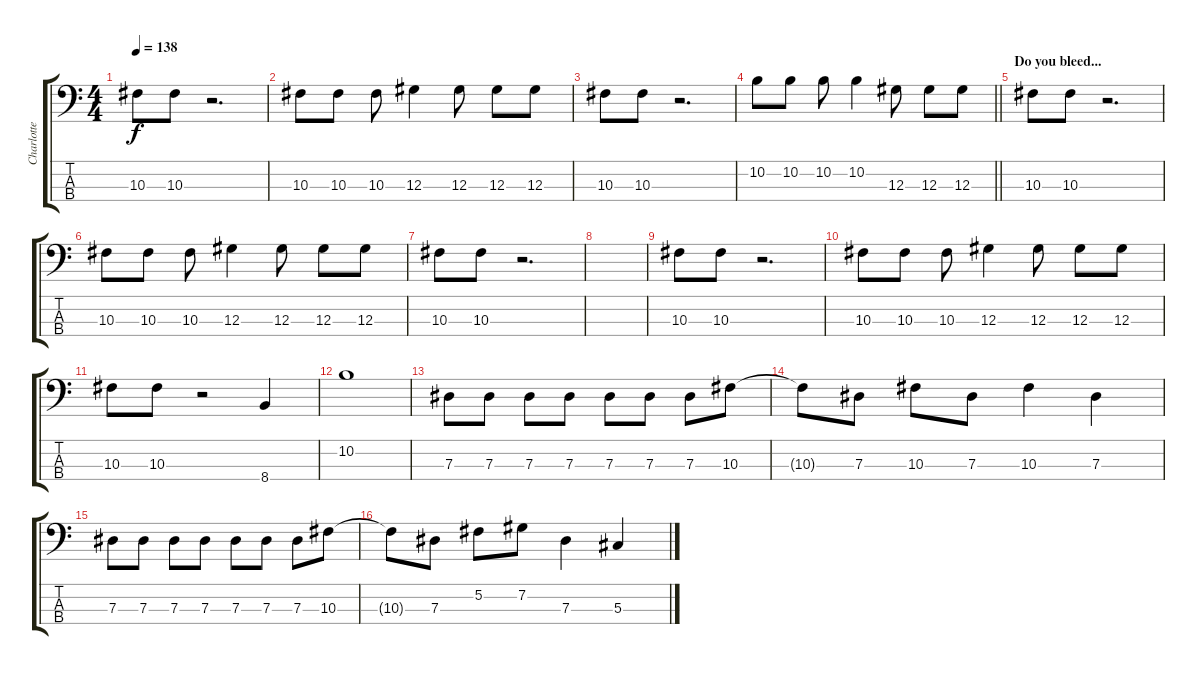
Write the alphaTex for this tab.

\track ("Charlotte" "Charlotte") {instrument electricbassfinger}
\staff {score tabs}
\tuning (Gb2 Db2 Ab1 Eb1) {hide}
\ts (4 4)
\tempo 138
\clef f4
\ks c
10.3.8{dy f volume 16} 10.3.8 r.2{d} |
10.3.8 10.3.8 10.3.8 12.3.4 12.3.8 12.3.8 12.3.8 |
10.3.8 10.3.8 r.2{d} |
\barLineRight lightlight
10.2.8 10.2.8 10.2.8 10.2.4 12.3.8 12.3.8 12.3.8 |
\section ("" "Do you bleed...")
10.3.8 10.3.8 r.2{d} |
10.3.8 10.3.8 10.3.8 12.3.4 12.3.8 12.3.8 12.3.8 |
10.3.8 10.3.8 r.2{d} |
|
10.3.8 10.3.8 r.2{d} |
10.3.8 10.3.8 10.3.8 12.3.4 12.3.8 12.3.8 12.3.8 |
10.3.8 10.3.8 r.2 8.4.4 |
10.2.1 |
7.3.8{volume 10} 7.3.8 7.3.8 7.3.8 7.3.8 7.3.8 7.3.8 10.3.8 |
10.3{t}.8 7.3.8 10.3.8 7.3.8 10.3.4 7.3.4 |
7.3.8 7.3.8 7.3.8 7.3.8 7.3.8 7.3.8 7.3.8 10.3.8 |
10.3{t}.8 7.3.8 5.2.8 7.2.8 7.3.4 5.3.4
